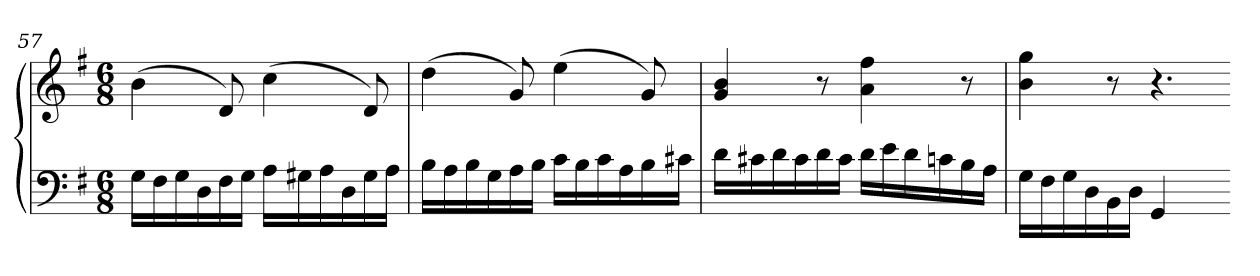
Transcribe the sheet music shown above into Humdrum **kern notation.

**kern	**kern
*part1	*part1
*staff2	*staff1
*clefF4	*clefG2
*k[f#]	*k[f#]
*G:	*G:
*M6/8	*M6/8
=57	=57
16GLL	(4b
16F#	.
16G	.
16D	.
16F#	8d)
16GJJ	.
16ALL	(4cc
16G#X	.
16A	.
16D	.
16G#	8d)
16AJJ	.
=58	=58
16BLL	(4dd
16A	.
16B	.
16G	.
16A	8g)
16BJJ	.
16cLL	(4ee
16B	.
16c	.
16A	.
16B	8g)
16c#XJJ	.
=59	=59
16dLL	4g 4b
16c#X	.
16d	.
16c#	.
16d	8r
16c#JJ	.
16dLL	4a 4ff#
16e	.
16d	.
16cn	.
16B	8r
16AJJ	.
=60	=60
16GLL	4b 4gg
16F#	.
16G	.
16D	.
16BB	8r
16DJJ	.
4GG	4.r
8ryy	.
=-	=-
*-	*-
